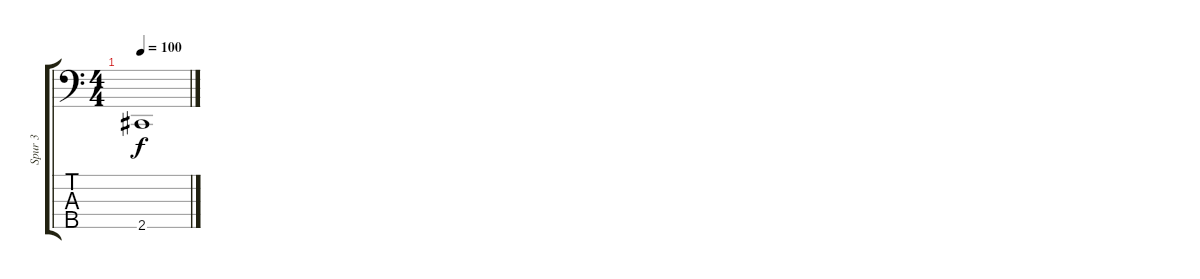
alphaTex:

\track ("Spur 3" "Spur 3") {instrument electricbassfinger}
\staff {score tabs}
\tuning (G2 D2 A1 E1 B0) {hide}
\ts (4 4)
\tempo 100
\clef f4
\ks c
2.5{t}.1{dy f}
